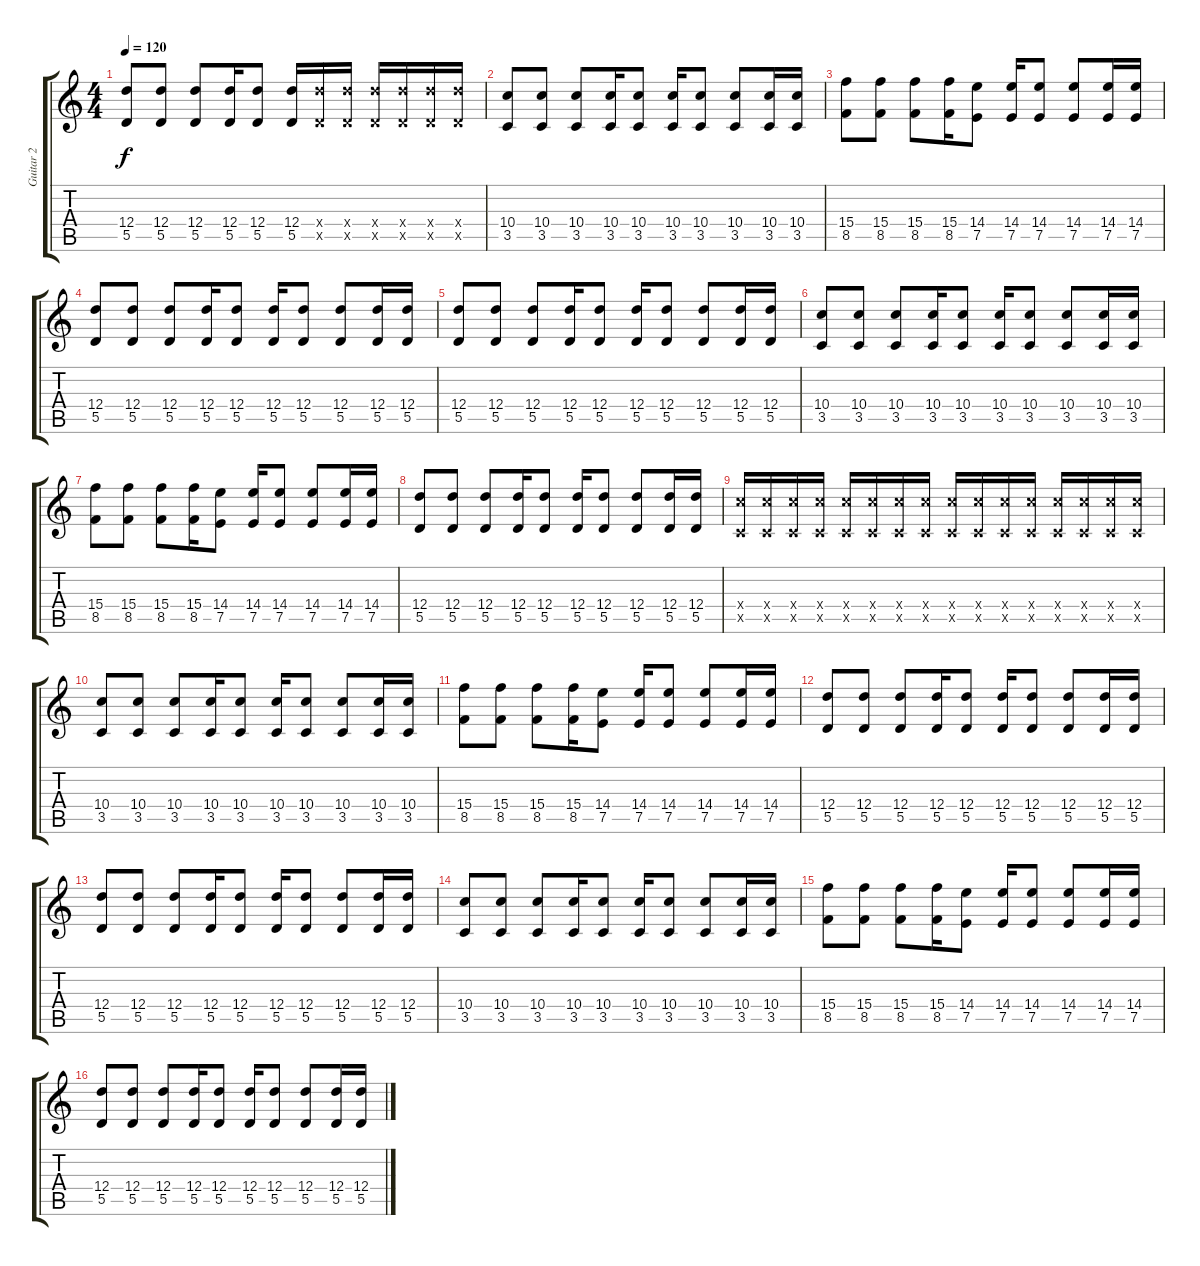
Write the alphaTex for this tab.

\track ("Guitar 2" "Guitar 2") {instrument acousticguitarsteel}
\staff {score tabs}
\tuning (E4 B3 G3 D3 A2 E2) {hide}
\ts (4 4)
\tempo 120
\clef g2
\ks c
(12.4 5.5).8{dy f} (12.4 5.5).8 (12.4 5.5).8 (12.4 5.5).16 (12.4 5.5).8 (12.4 5.5).16 (12.4{x} 5.5{x}).16 (12.4{x} 5.5{x}).16 (12.4{x} 5.5{x}).16 (12.4{x} 5.5{x}).16 (12.4{x} 5.5{x}).16 (12.4{x} 5.5{x}).16 |
(10.4 3.5).8 (10.4 3.5).8 (10.4 3.5).8 (10.4 3.5).16 (10.4 3.5).8 (10.4 3.5).16 (10.4 3.5).8 (10.4 3.5).8 (10.4 3.5).16 (10.4 3.5).16 |
(15.4 8.5).8 (15.4 8.5).8 (15.4 8.5).8 (15.4 8.5).16 (14.4 7.5).8 (14.4 7.5).16 (14.4 7.5).8 (14.4 7.5).8 (14.4 7.5).16 (14.4 7.5).16 |
(12.4 5.5).8 (12.4 5.5).8 (12.4 5.5).8 (12.4 5.5).16 (12.4 5.5).8 (12.4 5.5).16 (12.4 5.5).8 (12.4 5.5).8 (12.4 5.5).16 (12.4 5.5).16 |
(12.4 5.5).8 (12.4 5.5).8 (12.4 5.5).8 (12.4 5.5).16 (12.4 5.5).8 (12.4 5.5).16 (12.4 5.5).8 (12.4 5.5).8 (12.4 5.5).16 (12.4 5.5).16 |
(10.4 3.5).8 (10.4 3.5).8 (10.4 3.5).8 (10.4 3.5).16 (10.4 3.5).8 (10.4 3.5).16 (10.4 3.5).8 (10.4 3.5).8 (10.4 3.5).16 (10.4 3.5).16 |
(15.4 8.5).8 (15.4 8.5).8 (15.4 8.5).8 (15.4 8.5).16 (14.4 7.5).8 (14.4 7.5).16 (14.4 7.5).8 (14.4 7.5).8 (14.4 7.5).16 (14.4 7.5).16 |
(12.4 5.5).8 (12.4 5.5).8 (12.4 5.5).8 (12.4 5.5).16 (12.4 5.5).8 (12.4 5.5).16 (12.4 5.5).8 (12.4 5.5).8 (12.4 5.5).16 (12.4 5.5).16 |
(10.4{x} 3.5{x}).16 (10.4{x} 3.5{x}).16 (10.4{x} 3.5{x}).16 (10.4{x} 3.5{x}).16 (10.4{x} 3.5{x}).16 (10.4{x} 3.5{x}).16 (10.4{x} 3.5{x}).16 (10.4{x} 3.5{x}).16 (10.4{x} 3.5{x}).16 (10.4{x} 3.5{x}).16 (10.4{x} 3.5{x}).16 (10.4{x} 3.5{x}).16 (10.4{x} 3.5{x}).16 (10.4{x} 3.5{x}).16 (10.4{x} 3.5{x}).16 (10.4{x} 3.5{x}).16 |
(10.4 3.5).8 (10.4 3.5).8 (10.4 3.5).8 (10.4 3.5).16 (10.4 3.5).8 (10.4 3.5).16 (10.4 3.5).8 (10.4 3.5).8 (10.4 3.5).16 (10.4 3.5).16 |
(15.4 8.5).8 (15.4 8.5).8 (15.4 8.5).8 (15.4 8.5).16 (14.4 7.5).8 (14.4 7.5).16 (14.4 7.5).8 (14.4 7.5).8 (14.4 7.5).16 (14.4 7.5).16 |
(12.4 5.5).8 (12.4 5.5).8 (12.4 5.5).8 (12.4 5.5).16 (12.4 5.5).8 (12.4 5.5).16 (12.4 5.5).8 (12.4 5.5).8 (12.4 5.5).16 (12.4 5.5).16 |
(12.4 5.5).8 (12.4 5.5).8 (12.4 5.5).8 (12.4 5.5).16 (12.4 5.5).8 (12.4 5.5).16 (12.4 5.5).8 (12.4 5.5).8 (12.4 5.5).16 (12.4 5.5).16 |
(10.4 3.5).8 (10.4 3.5).8 (10.4 3.5).8 (10.4 3.5).16 (10.4 3.5).8 (10.4 3.5).16 (10.4 3.5).8 (10.4 3.5).8 (10.4 3.5).16 (10.4 3.5).16 |
(15.4 8.5).8 (15.4 8.5).8 (15.4 8.5).8 (15.4 8.5).16 (14.4 7.5).8 (14.4 7.5).16 (14.4 7.5).8 (14.4 7.5).8 (14.4 7.5).16 (14.4 7.5).16 |
(12.4 5.5).8 (12.4 5.5).8 (12.4 5.5).8 (12.4 5.5).16 (12.4 5.5).8 (12.4 5.5).16 (12.4 5.5).8 (12.4 5.5).8 (12.4 5.5).16 (12.4 5.5).16
